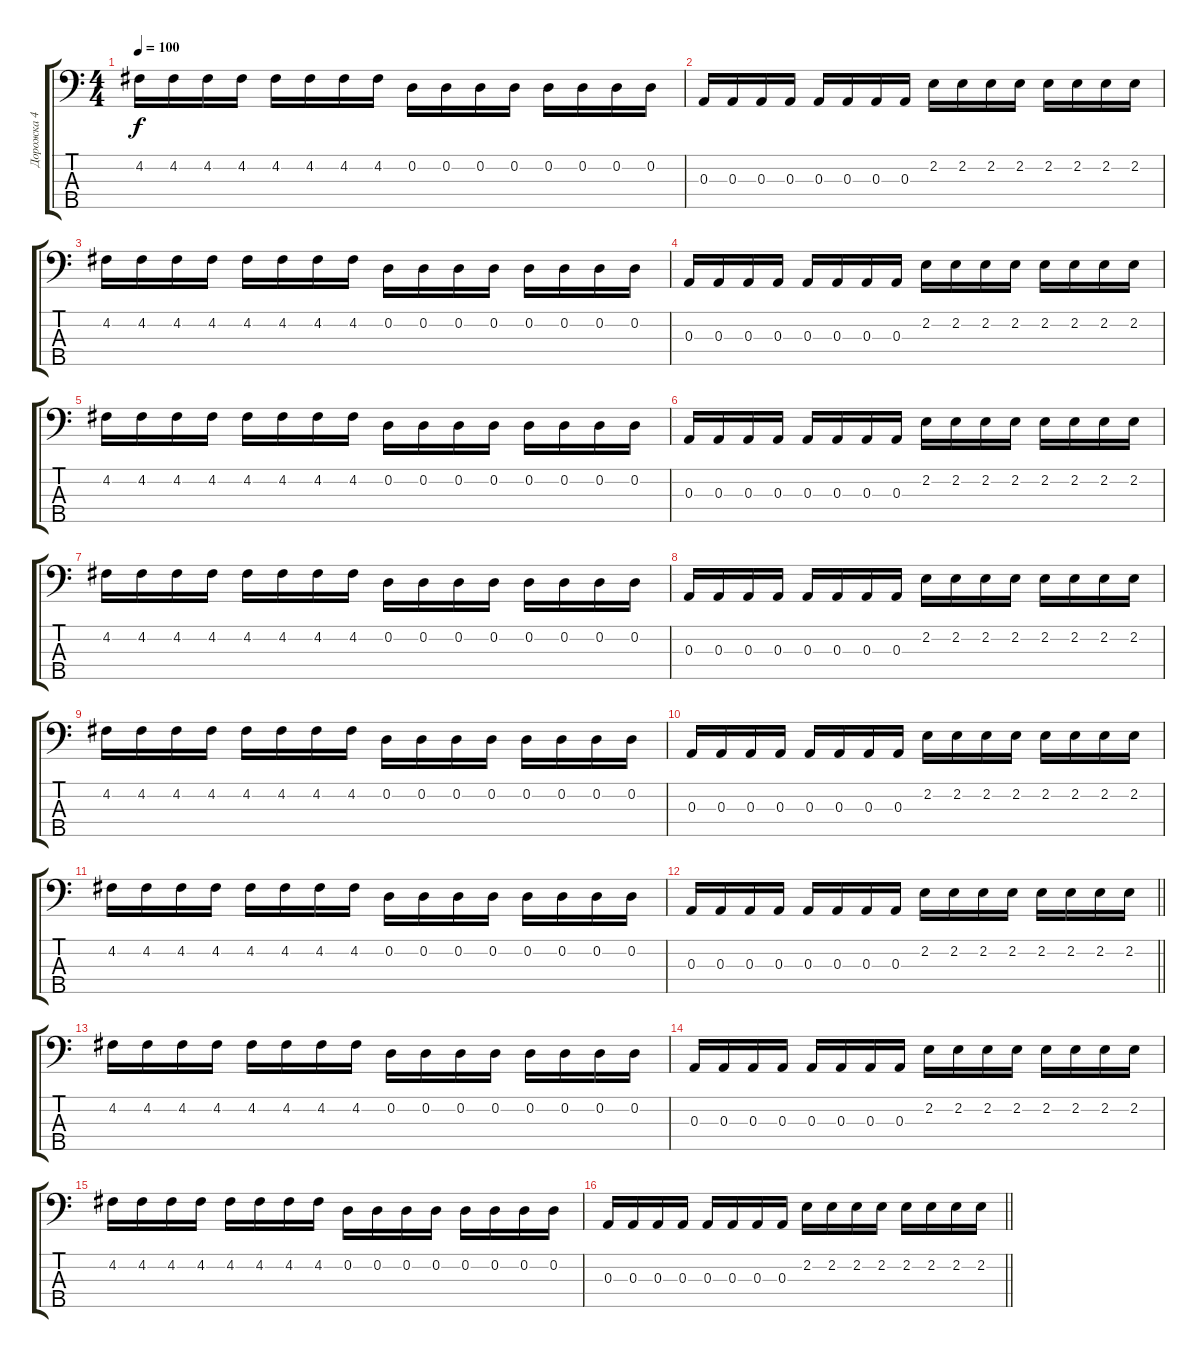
\track ("Дорожка 4" "Дорожка 4") {instrument electricbasspick}
\staff {score tabs}
\tuning (G2 D2 A1 E1 B0) {hide}
\ts (4 4)
\tempo 100
\clef f4
\ks c
4.2.16{dy f} 4.2.16 4.2.16 4.2.16 4.2.16 4.2.16 4.2.16 4.2.16 0.2.16 0.2.16 0.2.16 0.2.16 0.2.16 0.2.16 0.2.16 0.2.16 |
0.3.16 0.3.16 0.3.16 0.3.16 0.3.16 0.3.16 0.3.16 0.3.16 2.2.16 2.2.16 2.2.16 2.2.16 2.2.16 2.2.16 2.2.16 2.2.16 |
4.2.16 4.2.16 4.2.16 4.2.16 4.2.16 4.2.16 4.2.16 4.2.16 0.2.16 0.2.16 0.2.16 0.2.16 0.2.16 0.2.16 0.2.16 0.2.16 |
0.3.16 0.3.16 0.3.16 0.3.16 0.3.16 0.3.16 0.3.16 0.3.16 2.2.16 2.2.16 2.2.16 2.2.16 2.2.16 2.2.16 2.2.16 2.2.16 |
4.2.16 4.2.16 4.2.16 4.2.16 4.2.16 4.2.16 4.2.16 4.2.16 0.2.16 0.2.16 0.2.16 0.2.16 0.2.16 0.2.16 0.2.16 0.2.16 |
0.3.16 0.3.16 0.3.16 0.3.16 0.3.16 0.3.16 0.3.16 0.3.16 2.2.16 2.2.16 2.2.16 2.2.16 2.2.16 2.2.16 2.2.16 2.2.16 |
4.2.16 4.2.16 4.2.16 4.2.16 4.2.16 4.2.16 4.2.16 4.2.16 0.2.16 0.2.16 0.2.16 0.2.16 0.2.16 0.2.16 0.2.16 0.2.16 |
0.3.16 0.3.16 0.3.16 0.3.16 0.3.16 0.3.16 0.3.16 0.3.16 2.2.16 2.2.16 2.2.16 2.2.16 2.2.16 2.2.16 2.2.16 2.2.16 |
4.2.16 4.2.16 4.2.16 4.2.16 4.2.16 4.2.16 4.2.16 4.2.16 0.2.16 0.2.16 0.2.16 0.2.16 0.2.16 0.2.16 0.2.16 0.2.16 |
0.3.16 0.3.16 0.3.16 0.3.16 0.3.16 0.3.16 0.3.16 0.3.16 2.2.16 2.2.16 2.2.16 2.2.16 2.2.16 2.2.16 2.2.16 2.2.16 |
4.2.16 4.2.16 4.2.16 4.2.16 4.2.16 4.2.16 4.2.16 4.2.16 0.2.16 0.2.16 0.2.16 0.2.16 0.2.16 0.2.16 0.2.16 0.2.16 |
\barLineRight lightlight
0.3.16 0.3.16 0.3.16 0.3.16 0.3.16 0.3.16 0.3.16 0.3.16 2.2.16 2.2.16 2.2.16 2.2.16 2.2.16 2.2.16 2.2.16 2.2.16 |
4.2.16 4.2.16 4.2.16 4.2.16 4.2.16 4.2.16 4.2.16 4.2.16 0.2.16 0.2.16 0.2.16 0.2.16 0.2.16 0.2.16 0.2.16 0.2.16 |
0.3.16 0.3.16 0.3.16 0.3.16 0.3.16 0.3.16 0.3.16 0.3.16 2.2.16 2.2.16 2.2.16 2.2.16 2.2.16 2.2.16 2.2.16 2.2.16 |
4.2.16 4.2.16 4.2.16 4.2.16 4.2.16 4.2.16 4.2.16 4.2.16 0.2.16 0.2.16 0.2.16 0.2.16 0.2.16 0.2.16 0.2.16 0.2.16 |
\barLineRight lightlight
0.3.16 0.3.16 0.3.16 0.3.16 0.3.16 0.3.16 0.3.16 0.3.16 2.2.16 2.2.16 2.2.16 2.2.16 2.2.16 2.2.16 2.2.16 2.2.16
